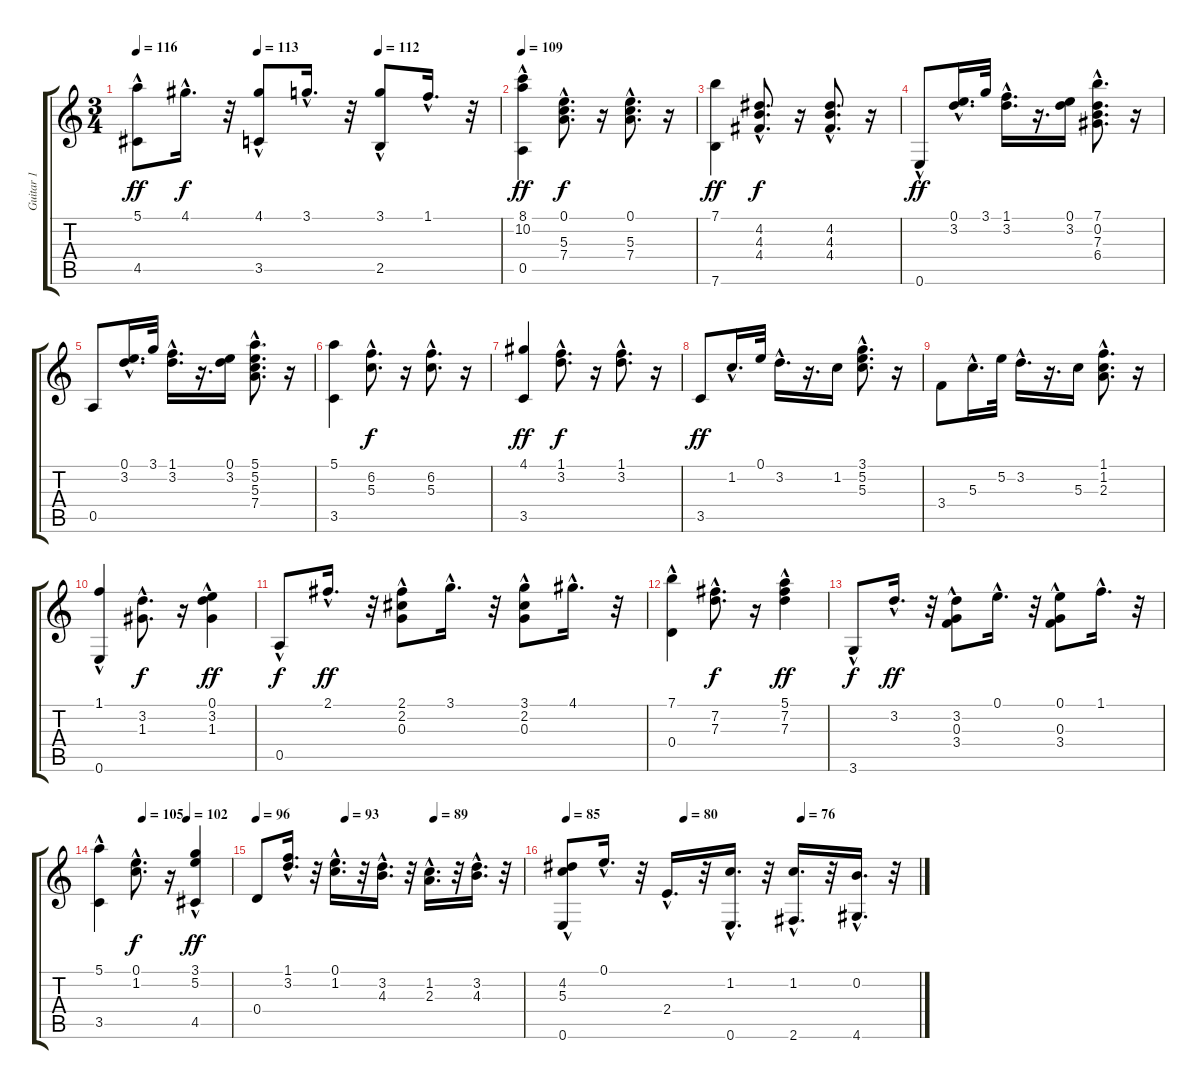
\track ("Guitar 1" "Guitar 1") {instrument acousticguitarnylon}
\staff {score tabs}
\tuning (E4 B3 G3 D3 A2 E2) {hide}
\ts (3 4)
\tempo 116
\tempo (113 0.3333333333333333)
\tempo (112 0.6666666666666666)
\clef g2
\ks c
(5.1{hac} 4.5{hac}).8{dy ff} 4.1{hac}.16{d dy f} r.32 (4.1{hac} 3.5{hac}).8 3.1{hac}.16{d} r.32 (3.1{hac} 2.5{hac}).8 1.1{hac}.16{d} r.32 |
\tempo 109
(8.1{hac} 10.2 0.5).4{dy ff} (0.1{hac} 5.3{hac} 7.4{hac}).8{d dy f} r.16 (0.1{hac} 5.3{hac} 7.4{hac}).8{d} r.16 |
(7.1 7.6).4{dy ff} (4.2{hac} 4.3{hac} 4.4{hac}).8{d dy f} r.16 (4.2{hac} 4.3{hac} 4.4{hac}).8{d} r.16 |
0.6{hac}.8{dy ff} (0.1{hac} 3.2{hac}).16{d} 3.1.32 (1.1{hac} 3.2{hac}).16{d} r.16{d} (0.1 3.2).16 (7.1{hac} 0.2{hac} 7.3{hac} 6.4{hac}).8{d} r.16 |
0.5.8 (0.1{hac} 3.2{hac}).16{d} 3.1.32 (1.1{hac} 3.2{hac}).16{d} r.16{d} (0.1 3.2).16 (5.1{hac} 5.2{hac} 5.3{hac} 7.4{hac}).8{d} r.16 |
(5.1 3.5).4 (6.2{hac} 5.3{hac}).8{d dy f} r.16 (6.2{hac} 5.3{hac}).8{d} r.16 |
(4.1 3.5).4{dy ff} (1.1{hac} 3.2{hac}).8{d dy f} r.16 (1.1{hac} 3.2{hac}).8{d} r.16 |
3.5.8{dy ff} 1.2{hac}.16{d} 0.1.32 3.2{hac}.16{d} r.16{d} 1.2.16 (3.1{hac} 5.2{hac} 5.3{hac}).8{d} r.16 |
3.4.8 5.3{hac}.16{d} 5.2.32 3.2{hac}.16{d} r.16{d} 5.3.16 (1.1{hac} 1.2{hac} 2.3{hac}).8{d} r.16 |
(1.1{hac} 0.6).4 (3.2{hac} 1.3{hac}).8{d dy f} r.16 (0.1 3.2{hac} 1.3{hac}).4{dy ff} |
0.5{hac}.8{dy f} 2.1{hac}.16{d dy ff} r.32 (2.1{hac} 2.2{hac} 0.3{hac}).8 3.1{hac}.16{d} r.32 (3.1{hac} 2.2{hac} 0.3{hac}).8 4.1{hac}.16{d} r.32 |
(7.1{hac} 0.4).4 (7.2{hac} 7.3{hac}).8{d dy f} r.16 (5.1 7.2{hac} 7.3{hac}).4{dy ff} |
3.6{hac}.8{dy f} 3.2{hac}.16{d dy ff} r.32 (3.2{hac} 0.3{hac} 3.4{hac}).8 0.1{hac}.16{d} r.32 (0.1{hac} 0.3{hac} 3.4{hac}).8 1.1{hac}.16{d} r.32 |
\tempo (105 0.3333333333333333)
\tempo (102 0.6666666666666666)
(5.1{hac} 3.5{hac}).4 (0.1{hac} 1.2{hac}).8{d dy f} r.16 (3.1 5.2 4.5{hac}).4{dy ff} |
\tempo 96
\tempo (93 0.3333333333333333)
\tempo (89 0.6666666666666666)
0.4.8 (1.1{hac} 3.2{hac}).16{d} r.32 (0.1{hac} 1.2{hac}).16{d} r.32 (3.2{hac} 4.3{hac}).16{d} r.32 (1.2{hac} 2.3{hac}).16{d} r.32 (3.2{hac} 4.3{hac}).16{d} r.32 |
\tempo 85
\tempo (80 0.3333333333333333)
\tempo (76 0.6666666666666666)
(4.2{hac} 5.3{hac} 0.6).8 0.1{hac}.16{d} r.32 2.4{hac}.16{d} r.32 (1.2{hac} 0.6{hac}).16{d} r.32 (1.2{hac} 2.6{hac}).16{d} r.32 (0.2{hac} 4.6{hac}).16{d} r.32
